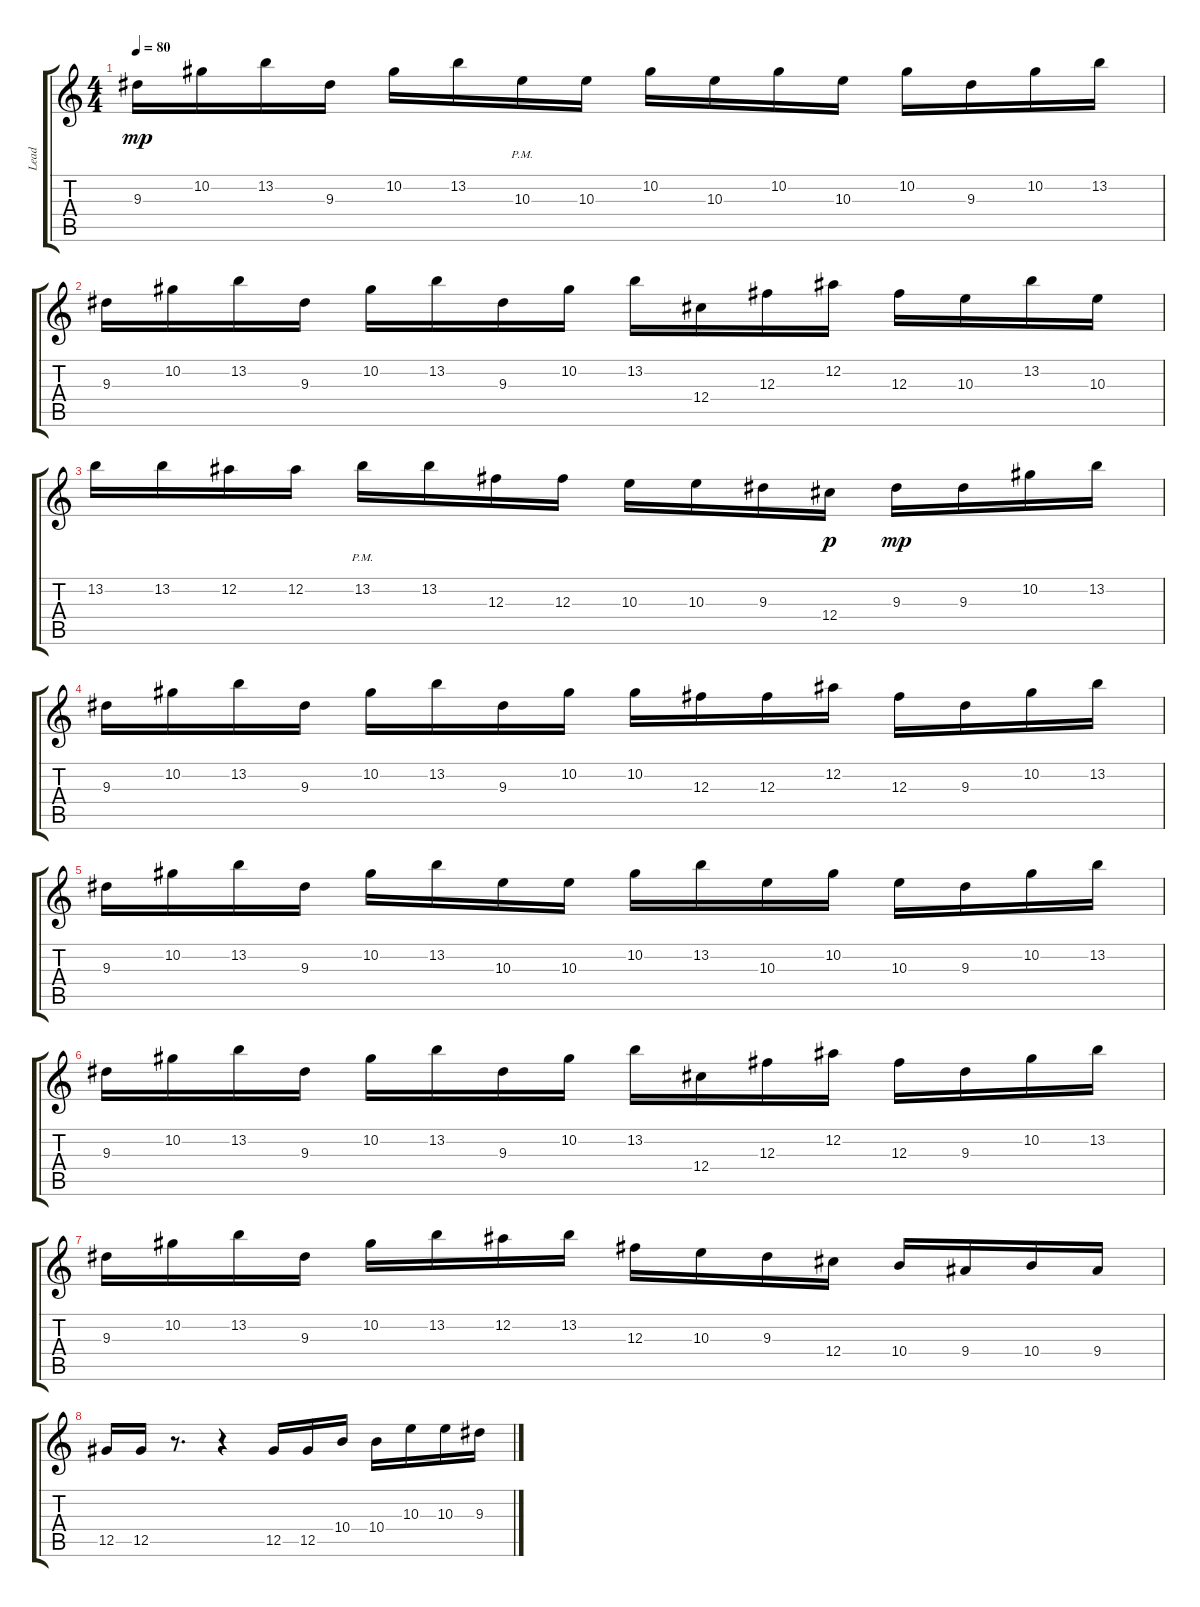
\track ("Lead" "Lead") {instrument overdrivenguitar}
\staff {score tabs}
\tuning (Eb4 Bb3 Gb3 Db3 Ab2 Eb2) {hide}
\ts (4 4)
\tempo 80
\clef g2
\ks c
9.3.16{dy mp} 10.2.16 13.2.16 9.3.16 10.2.16 13.2.16 10.3{pm}.16 10.3.16 10.2.16 10.3.16 10.2.16 10.3.16 10.2.16 9.3.16 10.2.16 13.2.16 |
9.3.16 10.2.16 13.2.16 9.3.16 10.2.16 13.2.16 9.3.16 10.2.16 13.2.16 12.4.16 12.3.16 12.2.16 12.3.16 10.3.16 13.2.16 10.3.16 |
13.2.16 13.2.16 12.2.16 12.2.16 13.2{pm}.16 13.2.16 12.3.16 12.3.16 10.3.16 10.3.16 9.3.16 12.4.16{dy p} 9.3.16{dy mp} 9.3.16 10.2.16 13.2.16 |
9.3.16 10.2.16 13.2.16 9.3.16 10.2.16 13.2.16 9.3.16 10.2.16 10.2.16 12.3.16 12.3.16 12.2.16 12.3.16 9.3.16 10.2.16 13.2.16 |
9.3.16 10.2.16 13.2.16 9.3.16 10.2.16 13.2.16 10.3.16 10.3.16 10.2.16 13.2.16 10.3.16 10.2.16 10.3.16 9.3.16 10.2.16 13.2.16 |
9.3.16 10.2.16 13.2.16 9.3.16 10.2.16 13.2.16 9.3.16 10.2.16 13.2.16 12.4.16 12.3.16 12.2.16 12.3.16 9.3.16 10.2.16 13.2.16 |
9.3.16 10.2.16 13.2.16 9.3.16 10.2.16 13.2.16 12.2.16 13.2.16 12.3.16 10.3.16 9.3.16 12.4.16 10.4.16 9.4.16 10.4.16 9.4.16 |
12.5.16 12.5.16 r.8{d} r.4 12.5.16 12.5.16 10.4.16 10.4.16 10.3.16 10.3.16 9.3.16
